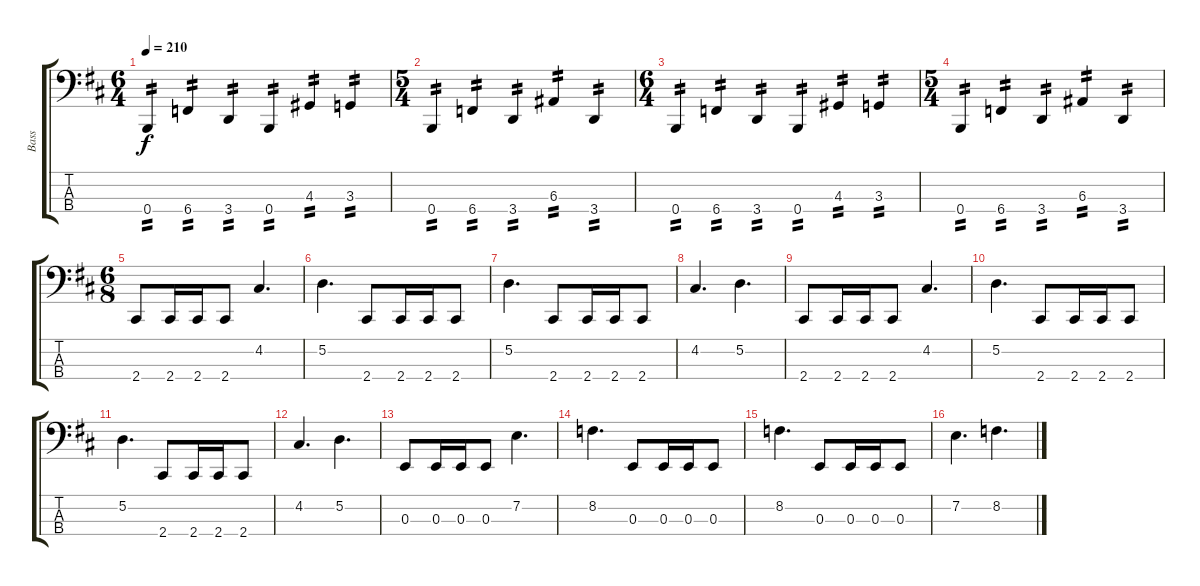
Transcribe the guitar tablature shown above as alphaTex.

\track ("Bass" "Bass") {instrument electricbasspick}
\staff {score tabs}
\tuning (D2 A1 E1 B0) {hide}
\ts (6 4)
\tempo 210
\clef f4
\ks bminor
0.4.4{tp 2 dy f} 6.4.4{tp 2} 3.4.4{tp 2} 0.4.4{tp 2} 4.3.4{tp 2} 3.3.4{tp 2} |
\ts (5 4)
0.4.4{tp 2} 6.4.4{tp 2} 3.4.4{tp 2} 6.3.4{tp 2} 3.4.4{tp 2} |
\ts (6 4)
0.4.4{tp 2} 6.4.4{tp 2} 3.4.4{tp 2} 0.4.4{tp 2} 4.3.4{tp 2} 3.3.4{tp 2} |
\ts (5 4)
0.4.4{tp 2} 6.4.4{tp 2} 3.4.4{tp 2} 6.3.4{tp 2} 3.4.4{tp 2} |
\ts (6 8)
2.4.8 2.4.16 2.4.16 2.4.8 4.2.4{d} |
5.2.4{d} 2.4.8 2.4.16 2.4.16 2.4.8 |
5.2.4{d} 2.4.8 2.4.16 2.4.16 2.4.8 |
4.2.4{d} 5.2.4{d} |
2.4.8 2.4.16 2.4.16 2.4.8 4.2.4{d} |
5.2.4{d} 2.4.8 2.4.16 2.4.16 2.4.8 |
5.2.4{d} 2.4.8 2.4.16 2.4.16 2.4.8 |
4.2.4{d} 5.2.4{d} |
0.3.8 0.3.16 0.3.16 0.3.8 7.2.4{d} |
8.2.4{d} 0.3.8 0.3.16 0.3.16 0.3.8 |
8.2.4{d} 0.3.8 0.3.16 0.3.16 0.3.8 |
7.2.4{d} 8.2.4{d}
